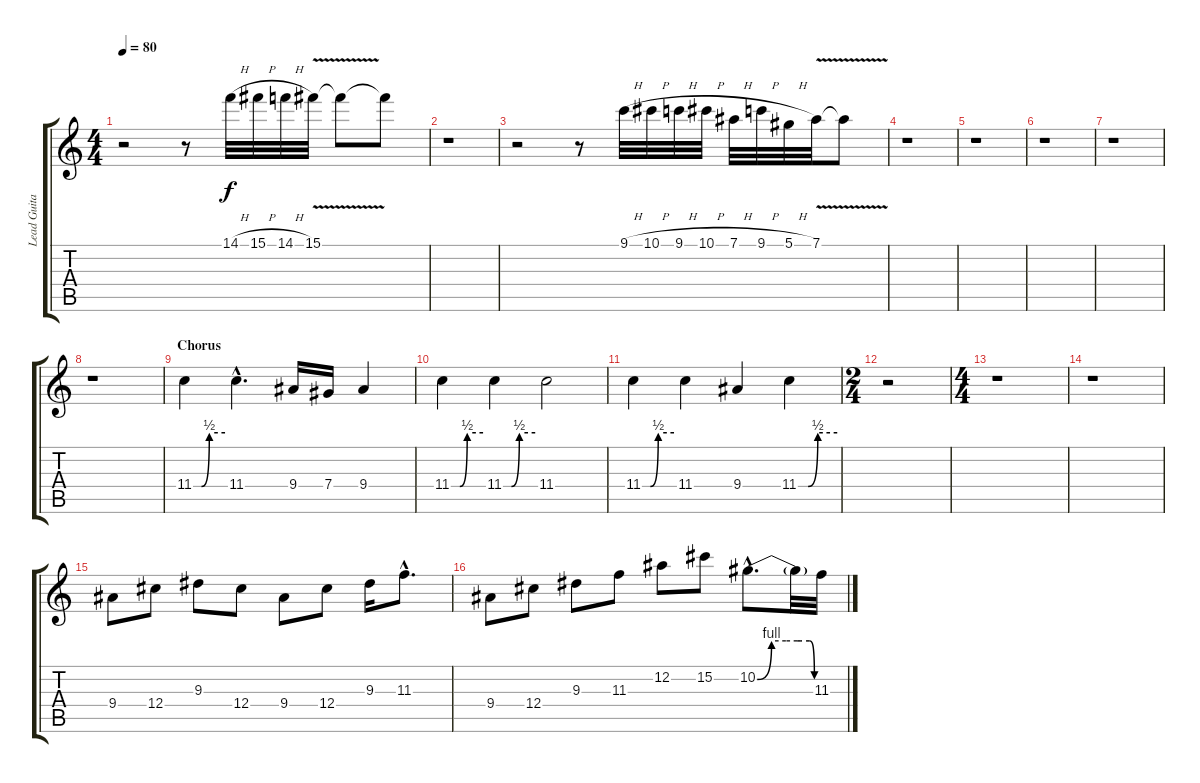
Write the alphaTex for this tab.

\track ("Lead Guitar 2" "Lead Guita") {instrument distortionguitar}
\staff {score tabs}
\tuning (Eb4 Bb3 Gb3 Db3 Ab2 Eb2) {hide}
\ts (4 4)
\tempo 80
\clef g2
\ks c
r.2{dy f} r.8 14.1{h}.32{volume 11 balance 0} 15.1{h}.32 14.1{h}.32 15.1{v}.32 15.1{t}.8 15.1{t}.8 |
r.1 |
r.2 r.8 9.1{h}.32{volume 11 balance 0} 10.1{h}.32 9.1{h}.32 10.1{h}.32 7.1{h}.32 9.1{h}.32 5.1{h}.32 7.1{v}.32 7.1{t}.8 |
r.1 |
r.1 |
r.1 |
r.1 |
r.1 |
\section ("" "Chorus")
11.4{be (custom 0 0 15 0 30 2 60 2)}.4{volume 8} 11.4{hac}.4{d} 9.4.16 7.4.16 9.4.4 |
11.4{be (custom 0 0 16 0 30 2 60 2)}.4 11.4{be (custom 0 0 15 0 30 2 60 2)}.4 11.4.2 |
11.4{be (custom 0 0 15 0 30 2 60 2)}.4 11.4.4 9.4.4 11.4{be (custom 0 0 15 0 30 2 60 2)}.4 |
\ts (2 4)
r.2 |
\ts (4 4)
r.1 |
r.1 |
9.4.8 12.4.8 9.3.8 12.4.8 9.4.8 12.4.8 9.3.16 11.3{hac}.8{d} |
9.4.8 12.4.8 9.3.8 11.3.8 12.2.8 15.2.8 10.2{be (custom 0 0 15 4 30 4 42 4 45 4 47 4 55 4 60 0) hac}.8{d} 10.2{t}.32 11.3.32
